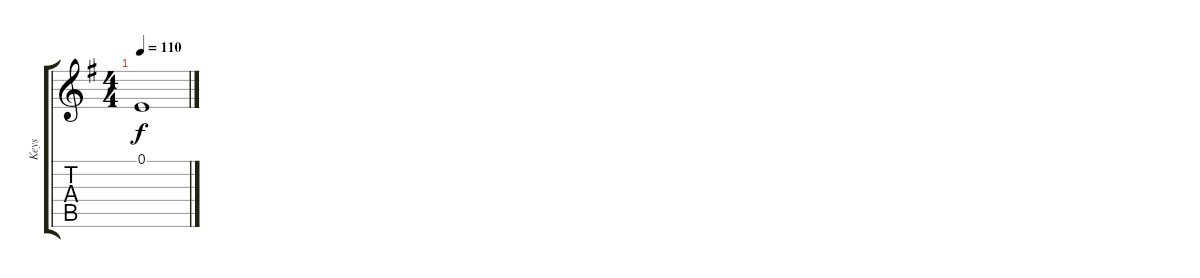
\track ("Keys" "Keys") {instrument voiceoohs}
\staff {score tabs}
\tuning (E4 B3 G3 D3 A2 E2) {hide}
\ts (4 4)
\tempo 110
\clef g2
\ks eminor
0.1{t}.1{dy f}
